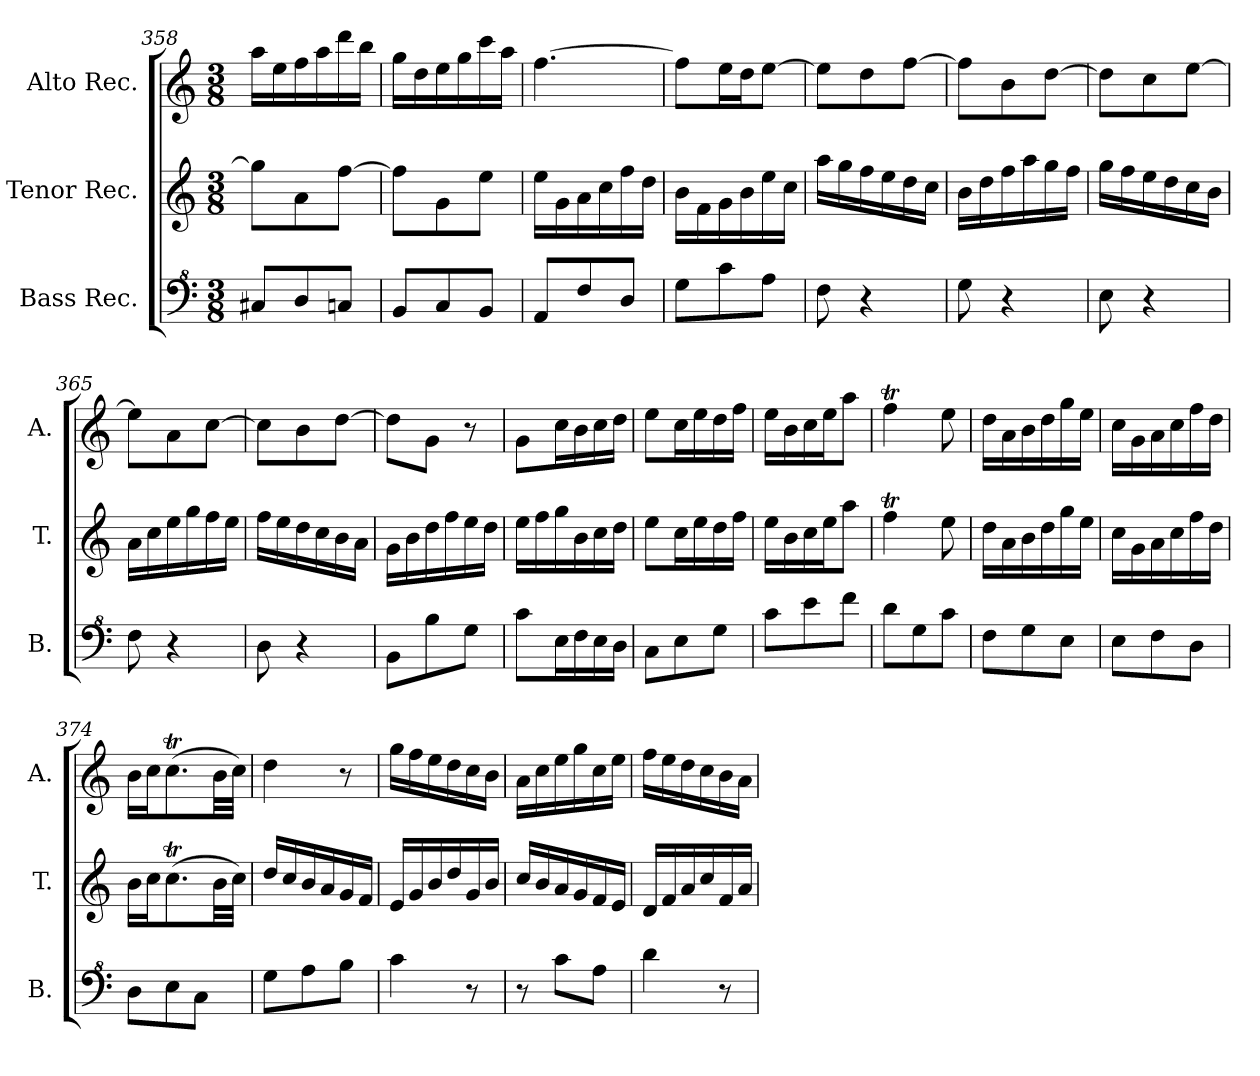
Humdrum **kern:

**kern	**kern	**kern
*part3	*part2	*part1
*staff3	*staff2	*staff1
*I"Bass Rec.	*I"Tenor Rec.	*I"Alto Rec.
*I'B.	*I'T.	*I'A.
*clefF^4	*clefG2	*clefG2
*k[]	*k[]	*k[]
*M3/8	*M3/8	*M3/8
=358	=358	=358
8c#X/L	8gg\L]	16aa\LL
.	.	16ee\
8d/	8a\	16ff\
.	.	16aa\
8cn/J	[8ff\J	16ddd\
.	.	16bb\JJ
=359	=359	=359
8B/L	8ff\L]	16gg\LL
.	.	16dd\
8c/	8g\	16ee\
.	.	16gg\
8B/J	8ee\J	16ccc\
.	.	16aa\JJ
=360	=360	=360
8A/L	16ee\LL	[4.ff\
.	16g\	.
8f/	16a\	.
.	16cc\	.
8d/J	16ff\	.
.	16dd\JJ	.
=361	=361	=361
8g\L	16b\LL	8ff\L]
.	16f\	.
8cc\	16g\	16ee\L
.	16b\	16dd\J
8a\J	16ee\	[8ee\J
.	16cc\JJ	.
=362	=362	=362
8f\	16aa\LL	8ee\L]
.	16gg\	.
4r	16ff\	8dd\
.	16ee\	.
.	16dd\	[8ff\J
.	16cc\JJ	.
=363	=363	=363
8g\	16b\LL	8ff\L]
.	16dd\	.
4r	16ff\	8b\
.	16aa\	.
.	16gg\	[8dd\J
.	16ff\JJ	.
=364	=364	=364
8e\	16gg\LL	8dd\L]
.	16ff\	.
4r	16ee\	8cc\
.	16dd\	.
.	16cc\	[8ee\J
.	16b\JJ	.
=365	=365	=365
8f\	16a\LL	8ee\L]
.	16cc\	.
4r	16ee\	8a\
.	16gg\	.
.	16ff\	[8cc\J
.	16ee\JJ	.
=366	=366	=366
8d\	16ff\LL	8cc\L]
.	16ee\	.
4r	16dd\	8b\
.	16cc\	.
.	16b\	[8dd\J
.	16a\JJ	.
!!LO:LB:g=z
=367	=367	=367
8B\L	16g\LL	8dd\L]
.	16b\	.
8b\	16dd\	8g\J
.	16ff\	.
8g\J	16ee\	8r
.	16dd\JJ	.
=368	=368	=368
8cc\L	16ee\LL	8g\L
.	16ff\	.
16e\L	16gg\	16cc\L
16f\	16b\	16b\
16e\	16cc\	16cc\
16d\JJ	16dd\JJ	16dd\JJ
=369	=369	=369
8c\L	8ee\L	8ee\L
8e\	16cc\L	16cc\L
.	16ee\	16ee\
8g\J	16dd\	16dd\
.	16ff\JJ	16ff\JJ
=370	=370	=370
8cc\L	16ee\LL	16ee\LL
.	16b\	16b\
8ee\	16cc\	16cc\
.	16ee\J	16ee\J
8ff\J	8aa\J	8aa\J
=371	=371	=371
8dd\L	4ffT\	4ffT\
8g\	.	.
8cc\J	8ee\	8ee\
=372	=372	=372
8f\L	16dd\LL	16dd\LL
.	16a\	16a\
8g\	16b\	16b\
.	16dd\	16dd\
8e\J	16gg\	16gg\
.	16ee\JJ	16ee\JJ
=373	=373	=373
8e\L	16cc\LL	16cc\LL
.	16g\	16g\
8f\	16a\	16a\
.	16cc\	16cc\
8d\J	16ff\	16ff\
.	16dd\JJ	16dd\JJ
=374	=374	=374
8d\L	16b\LL	16b\LL
.	16cc\J	16cc\J
8e\	(8.ccT\	(8.ccT\
8c\J	.	.
.	32b\LL	32b\LL
.	32cc\JJJ)	32cc\JJJ)
=375	=375	=375
8g\L	16dd/LL	4dd\
.	16cc/	.
8a\	16b/	.
.	16a/	.
8b\J	16g/	8r
.	16f/JJ	.
=376	=376	=376
4cc\	16e/LL	16gg\LL
.	16g/	16ff\
.	16b/	16ee\
.	16dd/	16dd\
8r	16g/	16cc\
.	16b/JJ	16b\JJ
!!LO:LB:g=z
=377	=377	=377
8r	16cc/LL	16a\LL
.	16b/	16cc\
8cc\L	16a/	16ee\
.	16g/	16gg\
8a\J	16f/	16cc\
.	16e/JJ	16ee\JJ
=378	=378	=378
4dd\	16d/LL	16ff\LL
.	16f/	16ee\
.	16a/	16dd\
.	16cc/	16cc\
8r	16f/	16b\
.	16a/JJ	16a\JJ
=	=	=
*-	*-	*-
